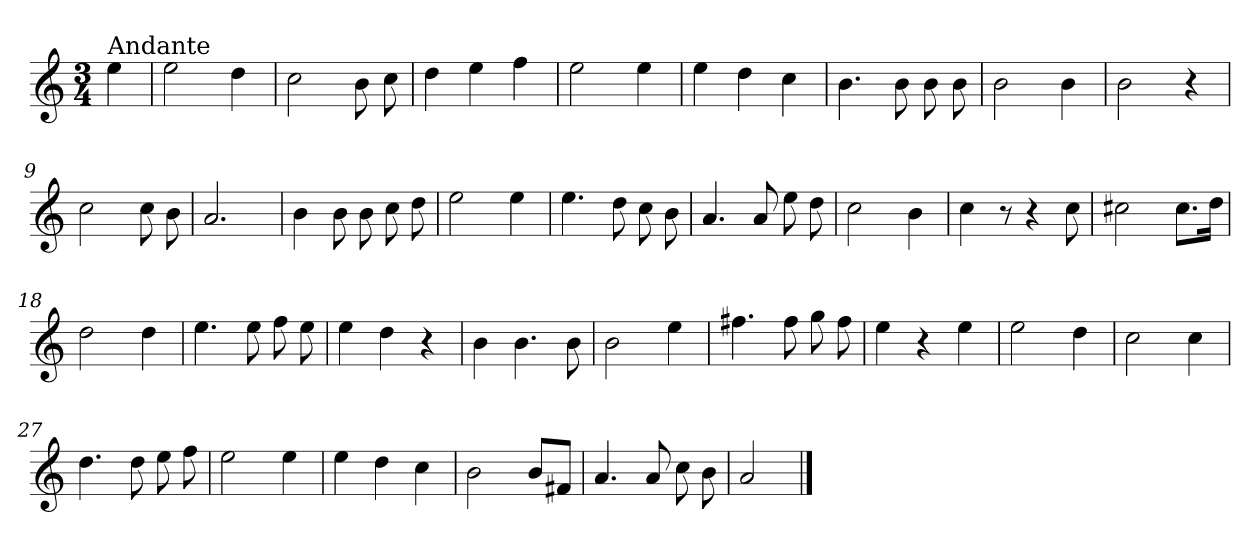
**kern
*part1
*staff1
*clefG2
*k[]
*C:
*M3/4
=
!LO:TX:a:t=Andante
4ee\
=1
2ee\
4dd\
=2
2cc\
8b\
8cc\
=3
4dd\
4ee\
4ff\
=4
2ee\
4ee\
=5
4ee\
4dd\
4cc\
=6
4.b\
8b\
8b\
8b\
!!LO:LB:g=z
=7
2b\
4b\
=8
2b\
4r
=9
2cc\
8cc\
8b\
=10
2.a/
=11
4b\
8b\
8b\
8cc\
8dd\
=12
2ee\
4ee\
=13
4.ee\
8dd\
8cc\
8b\
=14
4.a/
8a/
8ee\
8dd\
!!LO:LB:g=z
=15
2cc\
4b\
=16
4cc\
8r
4r
8cc\
=17
2cc#X\
8.cc#\L
16dd\Jk
=18
2dd\
4dd\
=19
4.ee\
8ee\
8ff\
8ee\
=20
4ee\
4dd\
4r
=21
4b\
4.b\
8b\
!!LO:LB:g=z
=22
2b\
4ee\
=23
4.ff#X\
8ff#\
8gg\
8ff#\
=24
4ee\
4r
4ee\
=25
2ee\
4dd\
=26
2cc\
4cc\
=27
4.dd\
8dd\
8ee\
8ff\
=28
2ee\
4ee\
=29
4ee\
4dd\
4cc\
!!LO:LB:g=z
=30
2b\
8b/L
8f#X/J
=31
4.a/
8a/
8cc\
8b\
=32
2a/
==
*-
